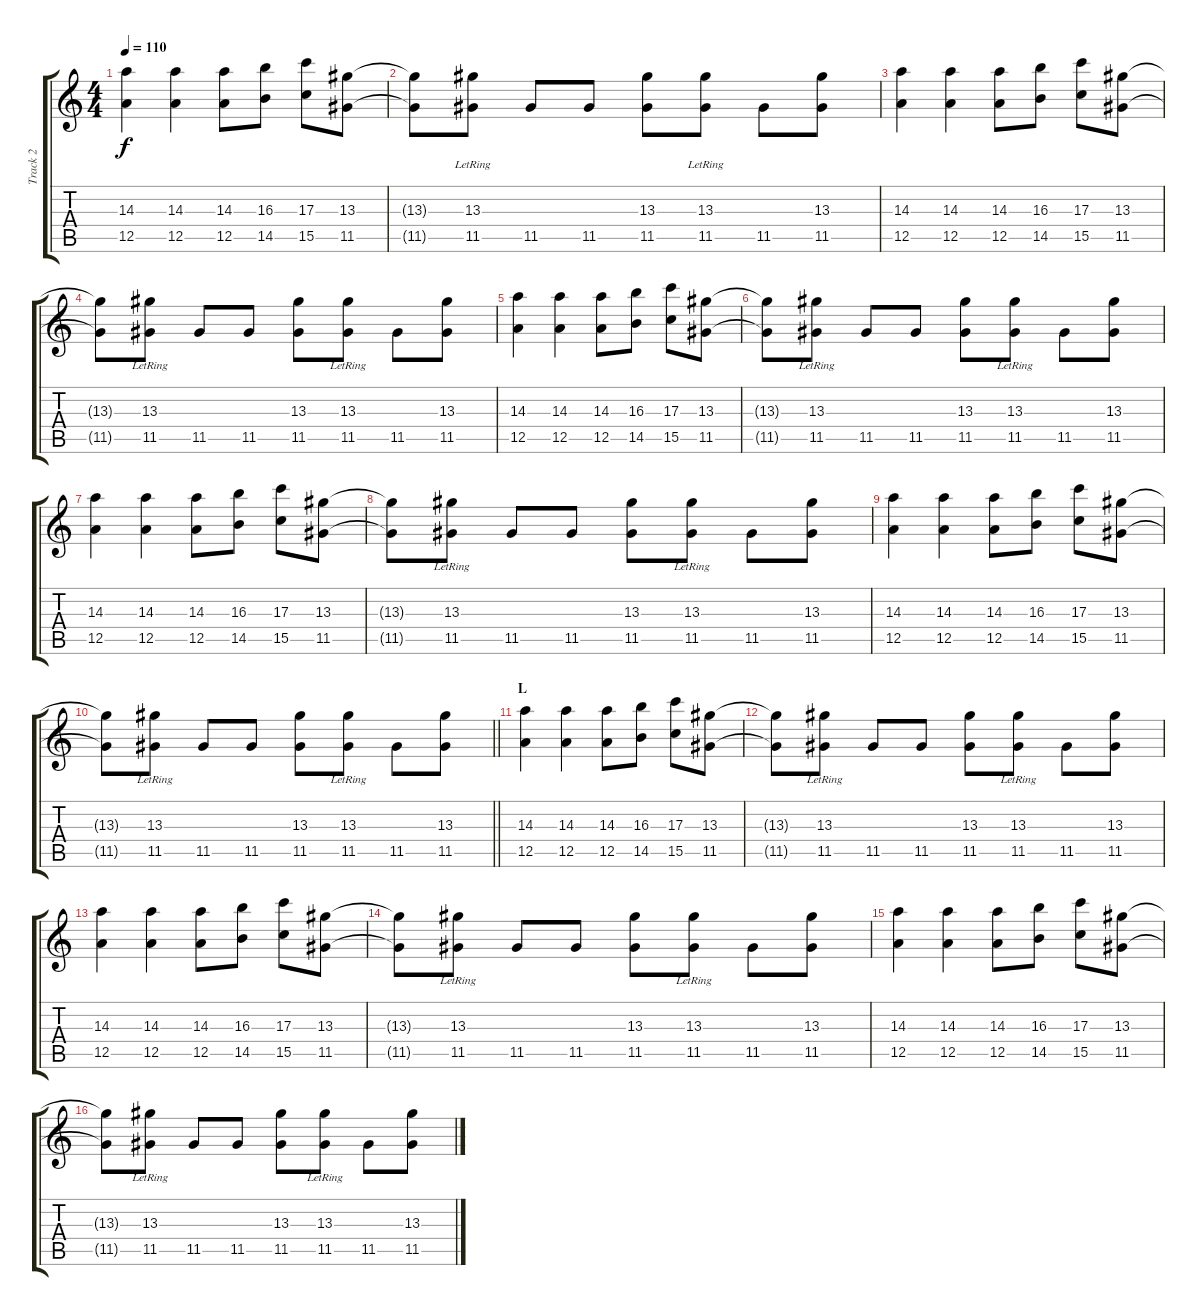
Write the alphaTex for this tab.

\track ("Track 2" "Track 2") {instrument electricguitarjazz}
\staff {score tabs}
\tuning (E4 B3 G3 D3 A2 E2) {hide}
\ts (4 4)
\tempo 110
\clef g2
\ks c
(14.3 12.5).4{dy f} (14.3 12.5).4 (14.3 12.5).8 (16.3 14.5).8 (17.3 15.5).8 (13.3 11.5).8 |
(13.3{t} 11.5{t}).8 (13.3{lr} 11.5).8 11.5.8 11.5.8 (13.3 11.5).8 (13.3{lr} 11.5).8 11.5.8 (13.3 11.5).8 |
(14.3 12.5).4 (14.3 12.5).4 (14.3 12.5).8 (16.3 14.5).8 (17.3 15.5).8 (13.3 11.5).8 |
(13.3{t} 11.5{t}).8 (13.3{lr} 11.5).8 11.5.8 11.5.8 (13.3 11.5).8 (13.3{lr} 11.5).8 11.5.8 (13.3 11.5).8 |
(14.3 12.5).4 (14.3 12.5).4 (14.3 12.5).8 (16.3 14.5).8 (17.3 15.5).8 (13.3 11.5).8 |
(13.3{t} 11.5{t}).8 (13.3{lr} 11.5).8 11.5.8 11.5.8 (13.3 11.5).8 (13.3{lr} 11.5).8 11.5.8 (13.3 11.5).8 |
(14.3 12.5).4 (14.3 12.5).4 (14.3 12.5).8 (16.3 14.5).8 (17.3 15.5).8 (13.3 11.5).8 |
(13.3{t} 11.5{t}).8 (13.3{lr} 11.5).8 11.5.8 11.5.8 (13.3 11.5).8 (13.3{lr} 11.5).8 11.5.8 (13.3 11.5).8 |
(14.3 12.5).4 (14.3 12.5).4 (14.3 12.5).8 (16.3 14.5).8 (17.3 15.5).8 (13.3 11.5).8 |
\barLineRight lightlight
(13.3{t} 11.5{t}).8 (13.3{lr} 11.5).8 11.5.8 11.5.8 (13.3 11.5).8 (13.3{lr} 11.5).8 11.5.8 (13.3 11.5).8 |
\section ("" "L")
(14.3 12.5).4 (14.3 12.5).4 (14.3 12.5).8 (16.3 14.5).8 (17.3 15.5).8 (13.3 11.5).8 |
(13.3{t} 11.5{t}).8 (13.3{lr} 11.5).8 11.5.8 11.5.8 (13.3 11.5).8 (13.3{lr} 11.5).8 11.5.8 (13.3 11.5).8 |
(14.3 12.5).4 (14.3 12.5).4 (14.3 12.5).8 (16.3 14.5).8 (17.3 15.5).8 (13.3 11.5).8 |
(13.3{t} 11.5{t}).8 (13.3{lr} 11.5).8 11.5.8 11.5.8 (13.3 11.5).8 (13.3{lr} 11.5).8 11.5.8 (13.3 11.5).8 |
(14.3 12.5).4 (14.3 12.5).4 (14.3 12.5).8 (16.3 14.5).8 (17.3 15.5).8 (13.3 11.5).8 |
(13.3{t} 11.5{t}).8 (13.3{lr} 11.5).8 11.5.8 11.5.8 (13.3 11.5).8 (13.3{lr} 11.5).8 11.5.8 (13.3 11.5).8
